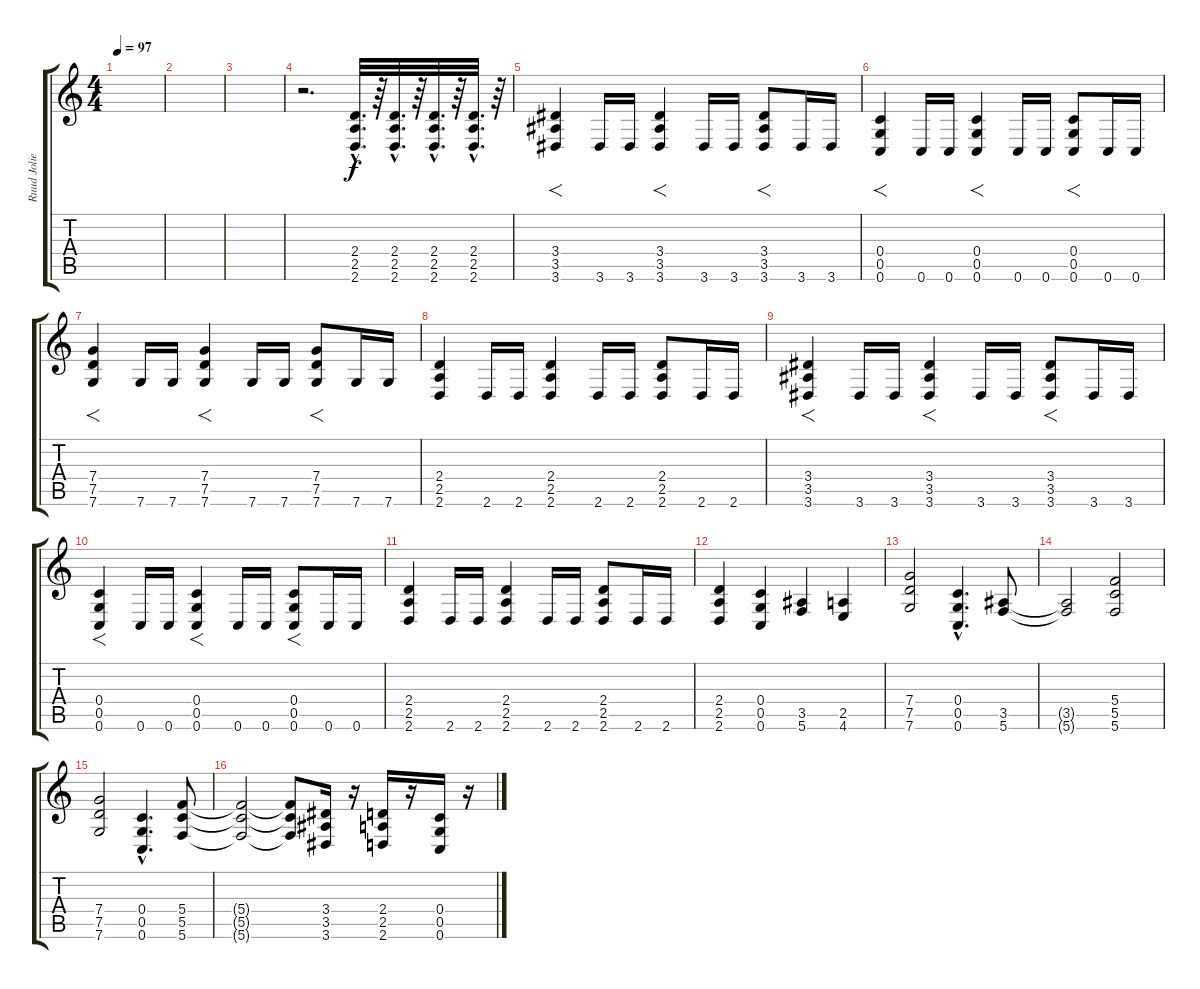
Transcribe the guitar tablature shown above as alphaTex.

\track ("Ruud Jolie (Guitar)" "Ruud Jolie") {instrument overdrivenguitar}
\staff {score tabs}
\tuning (D4 A3 F3 C3 G2 C2) {hide}
\ts (4 4)
\tempo 97
\clef g2
\ks c
|
|
|
r.2{d} (2.4{hac} 2.5{hac} 2.6{hac}).32{d} r.64 (2.4{hac} 2.5{hac} 2.6{hac}).32{d} r.64 (2.4{hac} 2.5{hac} 2.6{hac}).32{d} r.64 (2.4{hac} 2.5{hac} 2.6{hac}).32{d} r.64 |
(3.4 3.5 3.6).4{f} 3.6.16 3.6.16 (3.4 3.5 3.6).4{f} 3.6.16 3.6.16 (3.4 3.5 3.6).8{f} 3.6.16 3.6.16 |
(0.4 0.5 0.6).4{f} 0.6.16 0.6.16 (0.4 0.5 0.6).4{f} 0.6.16 0.6.16 (0.4 0.5 0.6).8{f} 0.6.16 0.6.16 |
(7.4 7.5 7.6).4{f} 7.6.16 7.6.16 (7.4 7.5 7.6).4{f} 7.6.16 7.6.16 (7.4 7.5 7.6).8{f} 7.6.16 7.6.16 |
(2.4 2.5 2.6).4 2.6.16 2.6.16 (2.4 2.5 2.6).4 2.6.16 2.6.16 (2.4 2.5 2.6).8 2.6.16 2.6.16 |
(3.4 3.5 3.6).4{f} 3.6.16 3.6.16 (3.4 3.5 3.6).4{f} 3.6.16 3.6.16 (3.4 3.5 3.6).8{f} 3.6.16 3.6.16 |
(0.4 0.5 0.6).4{f} 0.6.16 0.6.16 (0.4 0.5 0.6).4{f} 0.6.16 0.6.16 (0.4 0.5 0.6).8{f} 0.6.16 0.6.16 |
(2.4 2.5 2.6).4 2.6.16 2.6.16 (2.4 2.5 2.6).4 2.6.16 2.6.16 (2.4 2.5 2.6).8 2.6.16 2.6.16 |
(2.4 2.5 2.6).4 (0.4 0.5 0.6).4 (3.5 5.6).4 (2.5 4.6).4 |
(7.4 7.5 7.6).2 (0.4{hac} 0.5{hac} 0.6{hac}).4{d} (3.5 5.6).8 |
(3.5{t} 5.6{t}).2 (5.4 5.5 5.6).2 |
(7.4 7.5 7.6).2 (0.4{hac} 0.5{hac} 0.6{hac}).4{d} (5.4 5.5 5.6).8 |
(5.4{t} 5.5{t} 5.6{t}).2 (5.4{t} 5.5{t} 5.6{t}).8 (3.4 3.5 3.6).16 r.16 (2.4 2.5 2.6).16 r.16 (0.4 0.5 0.6).16 r.16
